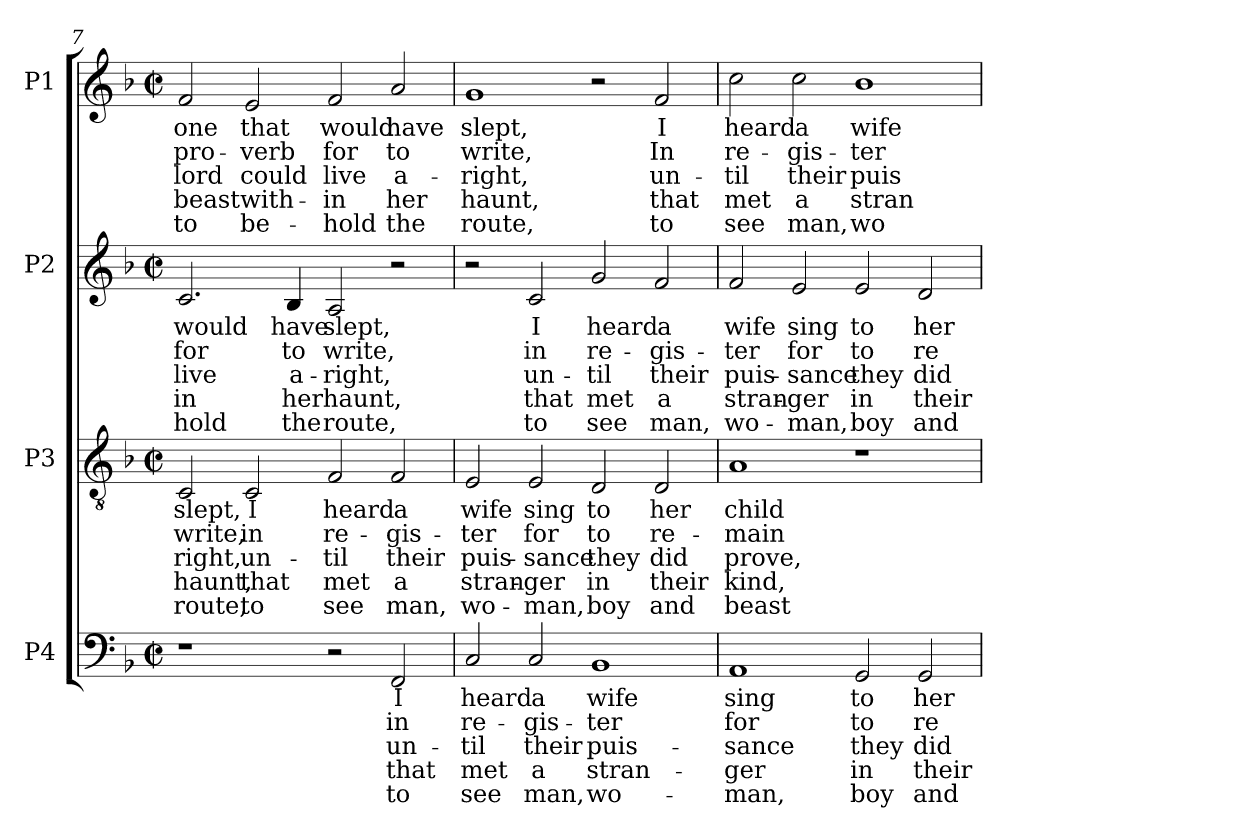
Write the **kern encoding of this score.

**kern	**text	**text	**text	**text	**text	**kern	**text	**text	**text	**text	**text	**kern	**text	**text	**text	**text	**text	**kern	**text	**text	**text	**text	**text
*part4	*part4	*part4	*part4	*part4	*part4	*part3	*part3	*part3	*part3	*part3	*part3	*part2	*part2	*part2	*part2	*part2	*part2	*part1	*part1	*part1	*part1	*part1	*part1
*staff4	*staff4	*staff4	*staff4	*staff4	*staff4	*staff3	*staff3	*staff3	*staff3	*staff3	*staff3	*staff2	*staff2	*staff2	*staff2	*staff2	*staff2	*staff1	*staff1	*staff1	*staff1	*staff1	*staff1
*I"P4	*	*	*	*	*	*I"P3	*	*	*	*	*	*I"P2	*	*	*	*	*	*I"P1	*	*	*	*	*
*clefF4	*	*	*	*	*	*clefGv2	*	*	*	*	*	*clefG2	*	*	*	*	*	*clefG2	*	*	*	*	*
*	*	*	*	*	*	*ITrd7c12	*	*	*	*	*	*	*	*	*	*	*	*	*	*	*	*	*
*k[b-]	*	*	*	*	*	*k[b-]	*	*	*	*	*	*k[b-]	*	*	*	*	*	*k[b-]	*	*	*	*	*
*F:	*	*	*	*	*	*F:	*	*	*	*	*	*F:	*	*	*	*	*	*F:	*	*	*	*	*
*M2/2	*	*	*	*	*	*M2/2	*	*	*	*	*	*M2/2	*	*	*	*	*	*M2/2	*	*	*	*	*
*met(c|)	*	*	*	*	*	*met(c|)	*	*	*	*	*	*met(c|)	*	*	*	*	*	*met(c|)	*	*	*	*	*
=7	=7	=7	=7	=7	=7	=7	=7	=7	=7	=7	=7	=7	=7	=7	=7	=7	=7	=7	=7	=7	=7	=7	=7
!	!	!	!	!	!	!	!LO:LY:b:color=#000000	!LO:LY:b:color=#000000	!LO:LY:b:color=#000000	!LO:LY:b:color=#000000	!LO:LY:b:color=#000000	!	!	!	!	!	!	!	!	!	!	!	!
!	!	!	!	!	!	!	!	!	!	!	!	!	!LO:LY:b:color=#000000	!LO:LY:b:color=#000000	!LO:LY:b:color=#000000	!LO:LY:b:color=#000000	!LO:LY:b:color=#000000	!	!	!	!	!	!
!	!	!	!	!	!	!	!	!	!	!	!	!	!	!	!	!	!	!	!LO:LY:b:color=#000000	!LO:LY:b:color=#000000	!LO:LY:b:color=#000000	!LO:LY:b:color=#000000	!LO:LY:b:color=#000000
1r	.	.	.	.	.	2CCi/	slept,	write,	right,	haunt,	route,	2.ci/	would	for	-live	in	hold	2fi/	one	pro-	lord	beast	to
!	!	!	!	!	!	!	!LO:LY:b:color=#000000	!LO:LY:b:color=#000000	!LO:LY:b:color=#000000	!LO:LY:b:color=#000000	!LO:LY:b:color=#000000	!	!	!	!	!	!	!	!	!	!	!	!
!	!	!	!	!	!	!	!	!	!	!	!	!	!	!	!	!	!	!	!LO:LY:b:color=#000000	!LO:LY:b:color=#000000	!LO:LY:b:color=#000000	!LO:LY:b:color=#000000	!LO:LY:b:color=#000000
.	.	.	.	.	.	2CCi/	I	in	un-	-that	to	.	.	.	.	.	.	2ei/	that	-verb	could	with-	-be-
!	!	!	!	!	!	!	!	!	!	!	!	!	!LO:LY:b:color=#000000	!LO:LY:b:color=#000000	!LO:LY:b:color=#000000	!LO:LY:b:color=#000000	!LO:LY:b:color=#000000	!	!	!	!	!	!
.	.	.	.	.	.	.	.	.	.	.	.	4B-i/	have	to	a-	-her	the	.	.	.	.	.	.
!	!	!	!	!	!	!	!LO:LY:b:color=#000000	!LO:LY:b:color=#000000	!LO:LY:b:color=#000000	!LO:LY:b:color=#000000	!LO:LY:b:color=#000000	!	!	!	!	!	!	!	!	!	!	!	!
!	!	!	!	!	!	!	!	!	!	!	!	!	!LO:LY:b:color=#000000	!LO:LY:b:color=#000000	!LO:LY:b:color=#000000	!LO:LY:b:color=#000000	!LO:LY:b:color=#000000	!	!	!	!	!	!
!	!	!	!	!	!	!	!	!	!	!	!	!	!	!	!	!	!	!	!LO:LY:b:color=#000000	!LO:LY:b:color=#000000	!LO:LY:b:color=#000000	!LO:LY:b:color=#000000	!LO:LY:b:color=#000000
2r	.	.	.	.	.	2FFi/	heard	re-	til	met	see	2Ai/	slept,	write,	right,	haunt,	route,	2fi/	would	for	-live	in	hold
!	!LO:LY:b:color=#000000	!LO:LY:b:color=#000000	!LO:LY:b:color=#000000	!LO:LY:b:color=#000000	!LO:LY:b:color=#000000	!	!	!	!	!	!	!	!	!	!	!	!	!	!	!	!	!	!
!	!	!	!	!	!	!	!LO:LY:b:color=#000000	!LO:LY:b:color=#000000	!LO:LY:b:color=#000000	!LO:LY:b:color=#000000	!LO:LY:b:color=#000000	!	!	!	!	!	!	!	!	!	!	!	!
!	!	!	!	!	!	!	!	!	!	!	!	!	!	!	!	!	!	!	!LO:LY:b:color=#000000	!LO:LY:b:color=#000000	!LO:LY:b:color=#000000	!LO:LY:b:color=#000000	!LO:LY:b:color=#000000
2FFi/	I	in	un-	that	to	2FFi/	a	-gis-	their	a	man,	2r	.	.	.	.	.	2ai/	have	to	a-	-her	the
!!LO:PB:g=z
=8	=8	=8	=8	=8	=8	=8	=8	=8	=8	=8	=8	=8	=8	=8	=8	=8	=8	=8	=8	=8	=8	=8	=8
!	!LO:LY:b:color=#000000	!LO:LY:b:color=#000000	!LO:LY:b:color=#000000	!LO:LY:b:color=#000000	!LO:LY:b:color=#000000	!	!	!	!	!	!	!	!	!	!	!	!	!	!	!	!	!	!
!	!	!	!	!	!	!	!LO:LY:b:color=#000000	!LO:LY:b:color=#000000	!LO:LY:b:color=#000000	!LO:LY:b:color=#000000	!LO:LY:b:color=#000000	!	!	!	!	!	!	!	!	!	!	!	!
!	!	!	!	!	!	!	!	!	!	!	!	!	!	!	!	!	!	!	!LO:LY:b:color=#000000	!LO:LY:b:color=#000000	!LO:LY:b:color=#000000	!LO:LY:b:color=#000000	!LO:LY:b:color=#000000
2Ci/	heard	re-	-til	met	see	2EEi/	wife	-ter	puis-	-stran-	-wo-	2r	.	.	.	.	.	1gi	slept,	write,	right,	haunt,	route,
!	!LO:LY:b:color=#000000	!LO:LY:b:color=#000000	!LO:LY:b:color=#000000	!LO:LY:b:color=#000000	!LO:LY:b:color=#000000	!	!	!	!	!	!	!	!	!	!	!	!	!	!	!	!	!	!
!	!	!	!	!	!	!	!LO:LY:b:color=#000000	!LO:LY:b:color=#000000	!LO:LY:b:color=#000000	!LO:LY:b:color=#000000	!LO:LY:b:color=#000000	!	!	!	!	!	!	!	!	!	!	!	!
!	!	!	!	!	!	!	!	!	!	!	!	!	!LO:LY:b:color=#000000	!LO:LY:b:color=#000000	!LO:LY:b:color=#000000	!LO:LY:b:color=#000000	!LO:LY:b:color=#000000	!	!	!	!	!	!
2Ci/	a	-gis-	their	a	man,	2EEi/	sing	for	-sance	ger	man,	2ci/	I	in	un-	-that	to	.	.	.	.	.	.
!	!LO:LY:b:color=#000000	!LO:LY:b:color=#000000	!LO:LY:b:color=#000000	!LO:LY:b:color=#000000	!LO:LY:b:color=#000000	!	!	!	!	!	!	!	!	!	!	!	!	!	!	!	!	!	!
!	!	!	!	!	!	!	!LO:LY:b:color=#000000	!LO:LY:b:color=#000000	!LO:LY:b:color=#000000	!LO:LY:b:color=#000000	!LO:LY:b:color=#000000	!	!	!	!	!	!	!	!	!	!	!	!
!	!	!	!	!	!	!	!	!	!	!	!	!	!LO:LY:b:color=#000000	!LO:LY:b:color=#000000	!LO:LY:b:color=#000000	!LO:LY:b:color=#000000	!LO:LY:b:color=#000000	!	!	!	!	!	!
1BB-i	wife	-ter	-puis-	stran-	-wo-	2DDi/	to	to	they	in	boy	2gi/	heard	re-	til	met	see	2r	.	.	.	.	.
!	!	!	!	!	!	!	!LO:LY:b:color=#000000	!LO:LY:b:color=#000000	!LO:LY:b:color=#000000	!LO:LY:b:color=#000000	!LO:LY:b:color=#000000	!	!	!	!	!	!	!	!	!	!	!	!
!	!	!	!	!	!	!	!	!	!	!	!	!	!LO:LY:b:color=#000000	!LO:LY:b:color=#000000	!LO:LY:b:color=#000000	!LO:LY:b:color=#000000	!LO:LY:b:color=#000000	!	!	!	!	!	!
!	!	!	!	!	!	!	!	!	!	!	!	!	!	!	!	!	!	!	!LO:LY:b:color=#000000	!LO:LY:b:color=#000000	!LO:LY:b:color=#000000	!LO:LY:b:color=#000000	!LO:LY:b:color=#000000
.	.	.	.	.	.	2DDi/	her	re-	did	their	and	2fi/	a	-gis-	their	a	man,	2fi/	I	In	un-	-that	to
=9	=9	=9	=9	=9	=9	=9	=9	=9	=9	=9	=9	=9	=9	=9	=9	=9	=9	=9	=9	=9	=9	=9	=9
!	!LO:LY:b:color=#000000	!LO:LY:b:color=#000000	!LO:LY:b:color=#000000	!LO:LY:b:color=#000000	!LO:LY:b:color=#000000	!	!	!	!	!	!	!	!	!	!	!	!	!	!	!	!	!	!
!	!	!	!	!	!	!	!LO:LY:b:color=#000000	!LO:LY:b:color=#000000	!LO:LY:b:color=#000000	!LO:LY:b:color=#000000	!LO:LY:b:color=#000000	!	!	!	!	!	!	!	!	!	!	!	!
!	!	!	!	!	!	!	!	!	!	!	!	!	!LO:LY:b:color=#000000	!LO:LY:b:color=#000000	!LO:LY:b:color=#000000	!LO:LY:b:color=#000000	!LO:LY:b:color=#000000	!	!	!	!	!	!
!	!	!	!	!	!	!	!	!	!	!	!	!	!	!	!	!	!	!	!LO:LY:b:color=#000000	!LO:LY:b:color=#000000	!LO:LY:b:color=#000000	!LO:LY:b:color=#000000	!LO:LY:b:color=#000000
1AAi	sing	for	sance	-ger	man,	1AAi	child	-main	prove,	kind,	beast	2fi/	wife	-ter	puis-	-stran-	-wo-	2cci\	heard	re-	til	met	see
!	!	!	!	!	!	!	!	!	!	!	!	!	!LO:LY:b:color=#000000	!LO:LY:b:color=#000000	!LO:LY:b:color=#000000	!LO:LY:b:color=#000000	!LO:LY:b:color=#000000	!	!	!	!	!	!
!	!	!	!	!	!	!	!	!	!	!	!	!	!	!	!	!	!	!	!LO:LY:b:color=#000000	!LO:LY:b:color=#000000	!LO:LY:b:color=#000000	!LO:LY:b:color=#000000	!LO:LY:b:color=#000000
.	.	.	.	.	.	.	.	.	.	.	.	2ei/	sing	for	-sance	ger	man,	2cci\	a	-gis-	their	a	man,
!	!LO:LY:b:color=#000000	!LO:LY:b:color=#000000	!LO:LY:b:color=#000000	!LO:LY:b:color=#000000	!LO:LY:b:color=#000000	!	!	!	!	!	!	!	!	!	!	!	!	!	!	!	!	!	!
!	!	!	!	!	!	!	!	!	!	!	!	!	!LO:LY:b:color=#000000	!LO:LY:b:color=#000000	!LO:LY:b:color=#000000	!LO:LY:b:color=#000000	!LO:LY:b:color=#000000	!	!	!	!	!	!
!	!	!	!	!	!	!	!	!	!	!	!	!	!	!	!	!	!	!	!LO:LY:b:color=#000000	!LO:LY:b:color=#000000	!LO:LY:b:color=#000000	!LO:LY:b:color=#000000	!LO:LY:b:color=#000000
2GGi/	to	to	they	in	boy	1r	.	.	.	.	.	2ei/	to	to	they	in	boy	1b-i	wife	-ter	puis-	-stran-	-wo-
!	!LO:LY:b:color=#000000	!LO:LY:b:color=#000000	!LO:LY:b:color=#000000	!LO:LY:b:color=#000000	!LO:LY:b:color=#000000	!	!	!	!	!	!	!	!	!	!	!	!	!	!	!	!	!	!
!	!	!	!	!	!	!	!	!	!	!	!	!	!LO:LY:b:color=#000000	!LO:LY:b:color=#000000	!LO:LY:b:color=#000000	!LO:LY:b:color=#000000	!LO:LY:b:color=#000000	!	!	!	!	!	!
2GGi/	her	re-	did	their	and	.	.	.	.	.	.	2di/	her	re-	did	their	and	.	.	.	.	.	.
=	=	=	=	=	=	=	=	=	=	=	=	=	=	=	=	=	=	=	=	=	=	=	=
*-	*-	*-	*-	*-	*-	*-	*-	*-	*-	*-	*-	*-	*-	*-	*-	*-	*-	*-	*-	*-	*-	*-	*-
